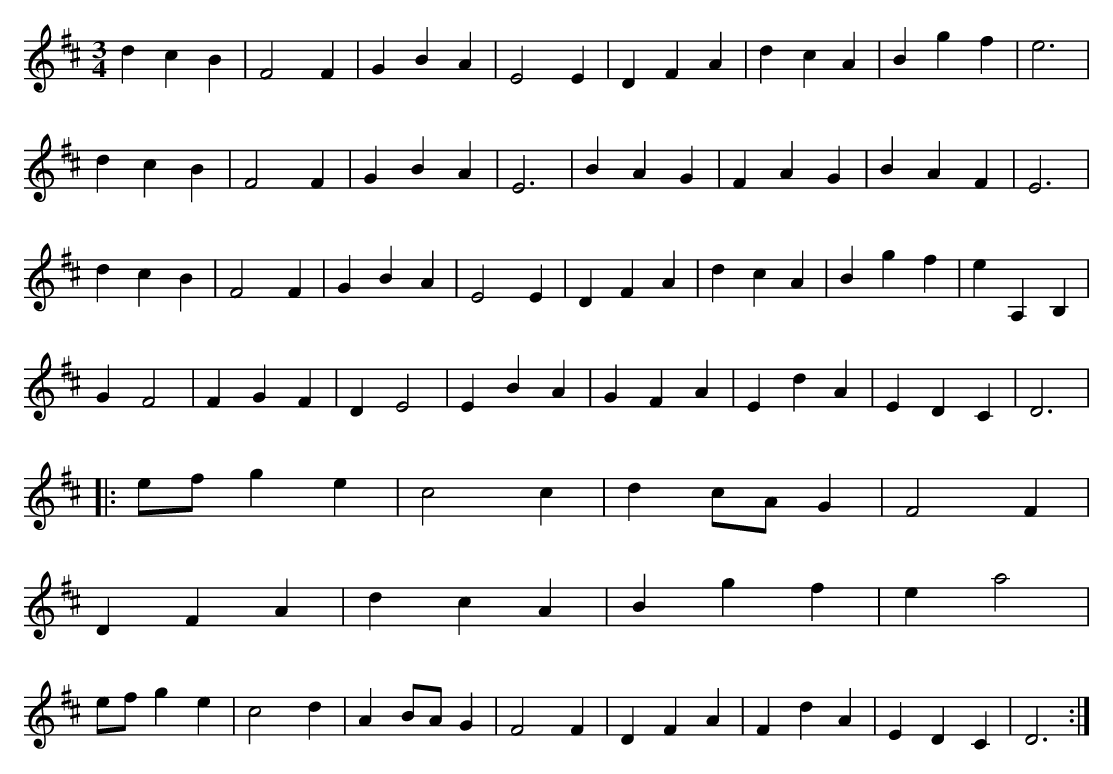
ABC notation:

X:1
M:3/4
K:Bmin
d2c2B2|F4F2|G2B2A2|E4E2|D2F2A2|d2c2A2|B2g2f2|e6|
d2c2B2|F4F2|G2B2A2|E6|B2A2G2|F2A2G2|B2A2F2|E6|
d2c2B2|F4F2|G2B2A2|E4E2|D2F2A2|d2c2A2|B2g2f2|e2A,2B,2|
G2F4|F2G2F2|D2E4|E2B2A2|G2F2A2|E2d2A2|E2D2C2|D6|
|:efg2e2|c4c2|d2cAG2|F4F2|
D2F2A2|d2c2A2|B2g2f2|e2a4|
efg2e2|c4d2|A2BAG2|F4F2|D2F2A2|F2d2A2|E2D2C2|D6:|
